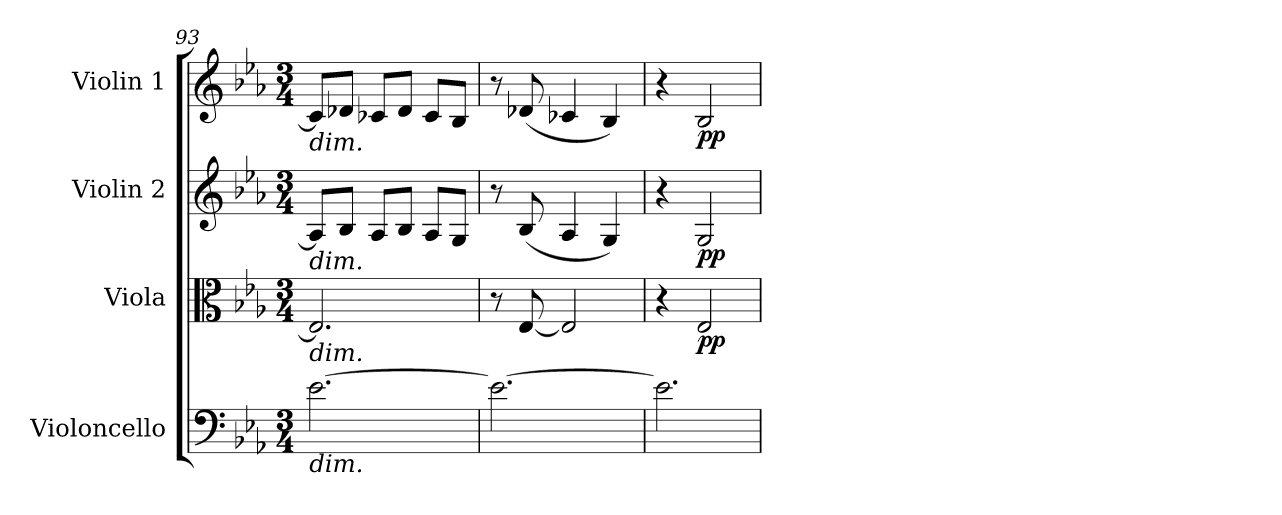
**kern	**kern	**dynam	**kern	**dynam	**kern	**dynam
*part4	*part3	*part3	*part2	*part2	*part1	*part1
*staff4	*staff3	*staff3	*staff2	*staff2	*staff1	*staff1
*I"Violoncello	*I"Viola	*	*I"Violin 2	*	*I"Violin 1	*
*I'Vc	*I'Vla	*	*I'Vln	*	*I'Vln	*
*clefF4	*clefC3	*	*clefG2	*	*clefG2	*
*k[b-e-a-]	*k[b-e-a-]	*	*k[b-e-a-]	*	*k[b-e-a-]	*
*M3/4	*M3/4	*	*M3/4	*	*M3/4	*
=93	=93	=93	=93	=93	=93	=93
!	!	!	!	!	!LO:TX:b:i:t=dim.	!
!	!	!	!LO:TX:b:i:t=dim.	!	!	!
!	!LO:TX:b:i:t=dim.	!	!	!	!	!
!LO:TX:b:i:t=dim.	!	!	!	!	!	!
[2.e-\	2.E-/]	.	8A-/L]	.	8c-/L]	.
.	.	.	8B-/J	.	8d-X/J	.
.	.	.	8A-/L	.	8c-X/L	.
.	.	.	8B-/J	.	8d-/J	.
.	.	.	8A-/L	.	8c-/L	.
.	.	.	8G/J	.	8B-/J	.
=94	=94	=94	=94	=94	=94	=94
2.e-\_	8r	.	8r	.	8r	.
.	[8E-/	.	(8B-/	.	(8d-X/	.
.	2E-/]	.	4A-/	.	4c-X/	.
.	.	.	4G/)	.	4B-/)	.
!!LO:LB:g=z
=95	=95	=95	=95	=95	=95	=95
2.e-\]	4r	.	4r	.	4r	.
!	!	!LO:DY:b	!	!LO:DY:b	!	!LO:DY:b
.	2E-/	pp	2G/	pp	2B-/	pp
=	=	=	=	=	=	=
*-	*-	*-	*-	*-	*-	*-
